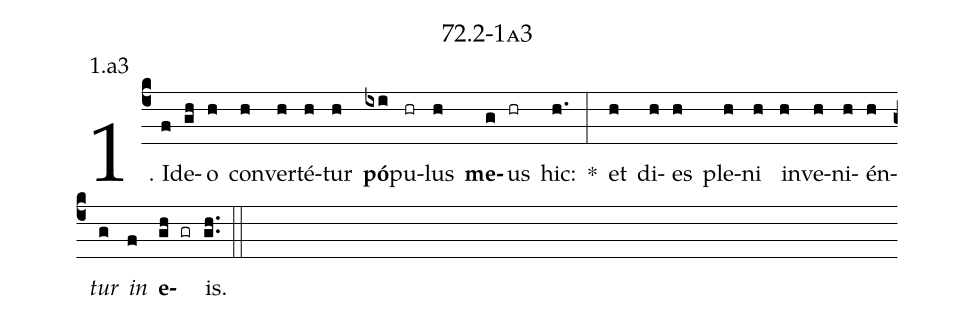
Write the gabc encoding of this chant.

name: 72.2-1a3;
annotation: 1.a3;
%%
(c4)1. Id(f)e(gh)o(h) con(h)ver(h)té(h)tur(h) <b>pó</b>(ixi)pu(hr)lus(h) <b>me</b>(g)us(hr) hic:(h.) *(:) et(h) di(h)es(h) ple(h)ni(h) in(h)ve(h)ni(h)én(h)<i>tur</i>(g) <i>in</i>(f) <b>e</b>(gh gr)is.(gh..) (::)


%E(h) u(h) o(g) u(f) a(gh) e.(gh..) (::)
